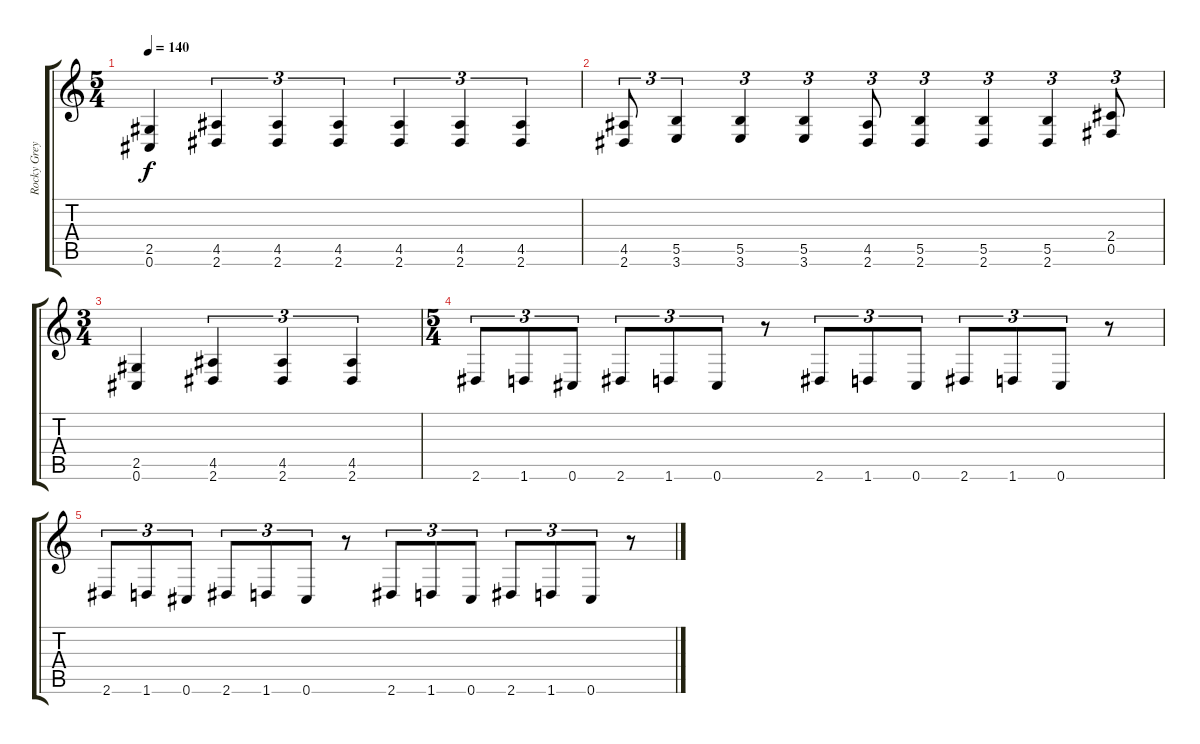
\track ("Rocky Grey - Lead Guitar" "Rocky Grey") {instrument overdrivenguitar}
\staff {score tabs}
\tuning (Db4 Ab3 E3 B2 Gb2 Db2) {hide}
\ts (5 4)
\tempo 140
\clef g2
\ks c
(2.5 0.6).4{dy f} (4.5 2.6).4{tu (3 2)} (4.5 2.6).4{tu (3 2)} (4.5 2.6).4{tu (3 2)} (4.5 2.6).4{tu (3 2)} (4.5 2.6).4{tu (3 2)} (4.5 2.6).4{tu (3 2)} |
(4.5 2.6).8{tu (3 2)} (5.5 3.6).4{tu (3 2)} (5.5 3.6).4{tu (3 2)} (5.5 3.6).4{tu (3 2)} (4.5 2.6).8{tu (3 2)} (5.5 2.6).4{tu (3 2)} (5.5 2.6).4{tu (3 2)} (5.5 2.6).4{tu (3 2)} (2.4 0.5).8{tu (3 2)} |
\ts (3 4)
(2.5 0.6).4 (4.5 2.6).4{tu (3 2)} (4.5 2.6).4{tu (3 2)} (4.5 2.6).4{tu (3 2)} |
\ts (5 4)
2.6.8{tu (3 2) volume 12} 1.6.8{tu (3 2)} 0.6.8{tu (3 2)} 2.6.8{tu (3 2)} 1.6.8{tu (3 2)} 0.6.8{tu (3 2)} r.8 2.6.8{tu (3 2)} 1.6.8{tu (3 2)} 0.6.8{tu (3 2)} 2.6.8{tu (3 2)} 1.6.8{tu (3 2)} 0.6.8{tu (3 2)} r.8 |
2.6.8{tu (3 2)} 1.6.8{tu (3 2)} 0.6.8{tu (3 2)} 2.6.8{tu (3 2)} 1.6.8{tu (3 2)} 0.6.8{tu (3 2)} r.8 2.6.8{tu (3 2)} 1.6.8{tu (3 2)} 0.6.8{tu (3 2)} 2.6.8{tu (3 2)} 1.6.8{tu (3 2)} 0.6.8{tu (3 2)} r.8
